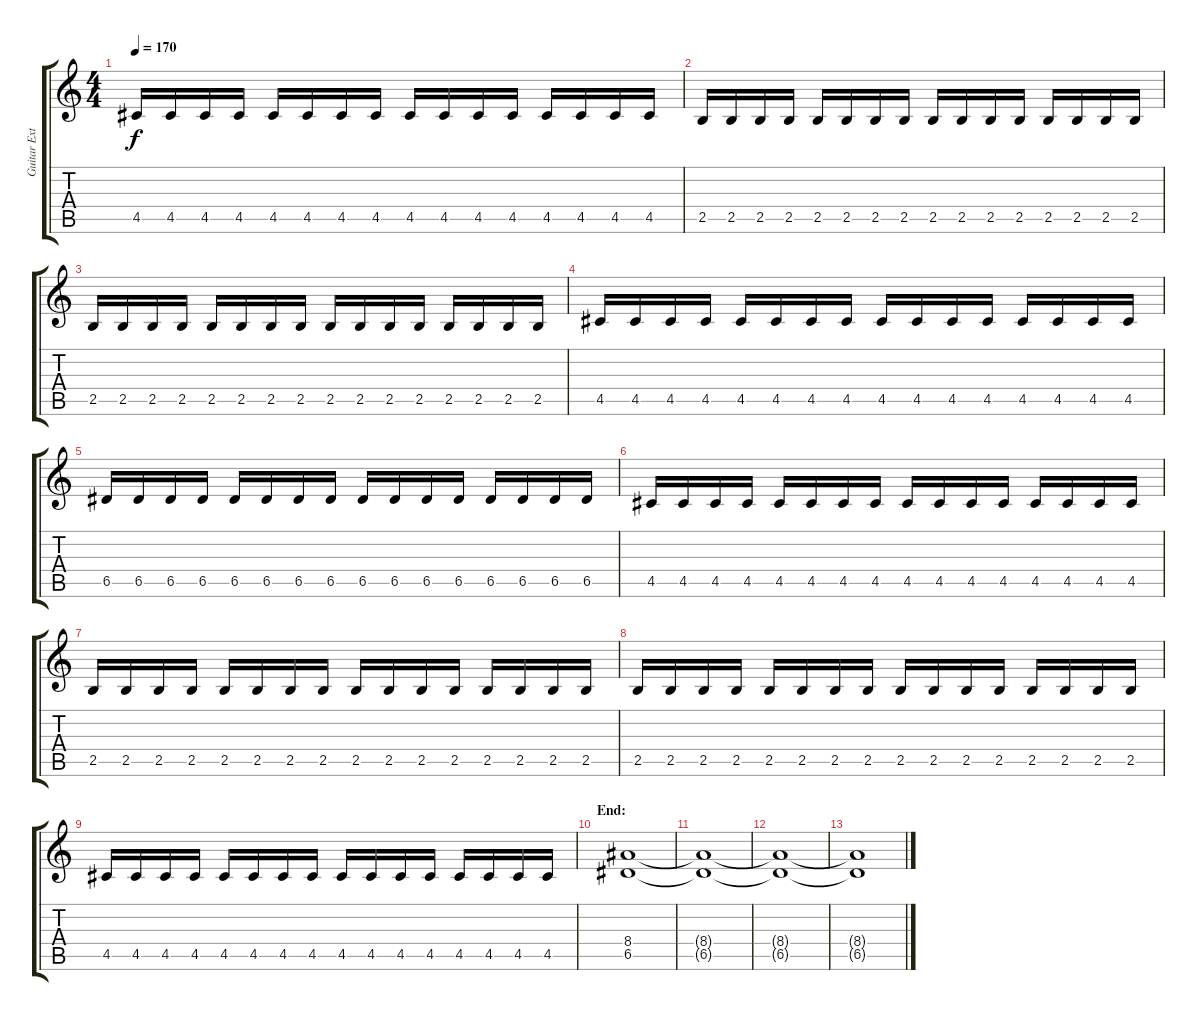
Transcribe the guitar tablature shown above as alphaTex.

\track ("Guitar Extra" "Guitar Ext") {instrument distortionguitar}
\staff {score tabs}
\tuning (E4 B3 G3 D3 A2 E2) {hide}
\ts (4 4)
\tempo 170
\clef g2
\ks c
4.5.16{dy f} 4.5.16 4.5.16 4.5.16 4.5.16 4.5.16 4.5.16 4.5.16 4.5.16 4.5.16 4.5.16 4.5.16 4.5.16 4.5.16 4.5.16 4.5.16 |
2.5.16 2.5.16 2.5.16 2.5.16 2.5.16 2.5.16 2.5.16 2.5.16 2.5.16 2.5.16 2.5.16 2.5.16 2.5.16 2.5.16 2.5.16 2.5.16 |
2.5.16 2.5.16 2.5.16 2.5.16 2.5.16 2.5.16 2.5.16 2.5.16 2.5.16 2.5.16 2.5.16 2.5.16 2.5.16 2.5.16 2.5.16 2.5.16 |
4.5.16 4.5.16 4.5.16 4.5.16 4.5.16 4.5.16 4.5.16 4.5.16 4.5.16 4.5.16 4.5.16 4.5.16 4.5.16 4.5.16 4.5.16 4.5.16 |
6.5.16 6.5.16 6.5.16 6.5.16 6.5.16 6.5.16 6.5.16 6.5.16 6.5.16 6.5.16 6.5.16 6.5.16 6.5.16 6.5.16 6.5.16 6.5.16 |
4.5.16 4.5.16 4.5.16 4.5.16 4.5.16 4.5.16 4.5.16 4.5.16 4.5.16 4.5.16 4.5.16 4.5.16 4.5.16 4.5.16 4.5.16 4.5.16 |
2.5.16 2.5.16 2.5.16 2.5.16 2.5.16 2.5.16 2.5.16 2.5.16 2.5.16 2.5.16 2.5.16 2.5.16 2.5.16 2.5.16 2.5.16 2.5.16 |
2.5.16 2.5.16 2.5.16 2.5.16 2.5.16 2.5.16 2.5.16 2.5.16 2.5.16 2.5.16 2.5.16 2.5.16 2.5.16 2.5.16 2.5.16 2.5.16 |
4.5.16 4.5.16 4.5.16 4.5.16 4.5.16 4.5.16 4.5.16 4.5.16 4.5.16 4.5.16 4.5.16 4.5.16 4.5.16 4.5.16 4.5.16 4.5.16 |
\section ("" "End:")
(8.4 6.5).1 |
(8.4{t} 6.5{t}).1 |
(8.4{t} 6.5{t}).1 |
(8.4{t} 6.5{t}).1
